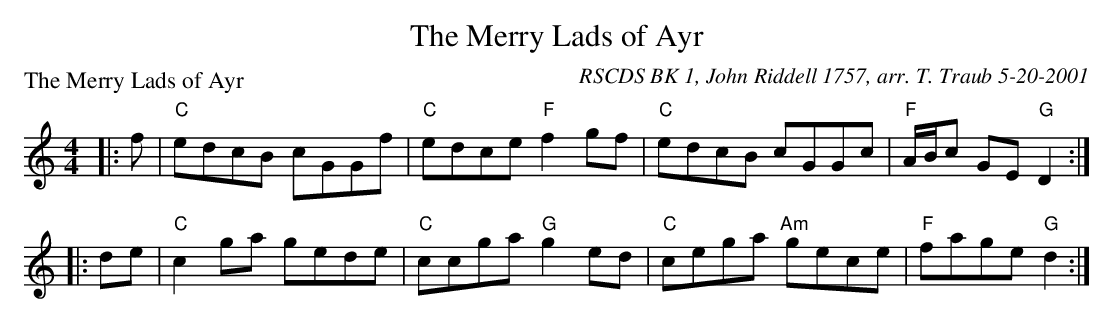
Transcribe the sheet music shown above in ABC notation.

X:1
T: The Merry Lads of Ayr
P: The Merry Lads of Ayr
C: RSCDS BK 1, John Riddell 1757, arr. T. Traub 5-20-2001
L: 1/8
M: 4/4
K: C
|: f|"C"edcB cGGf|"C"edce "F"f2 gf|"C"edcB cGGc|"F"A/B/c GE "G"D2 :|
|: de|"C"c2 ga gede|"C"ccga "G"g2 ed|"C"cega "Am"gece|"F"fage "G"d2 :|
